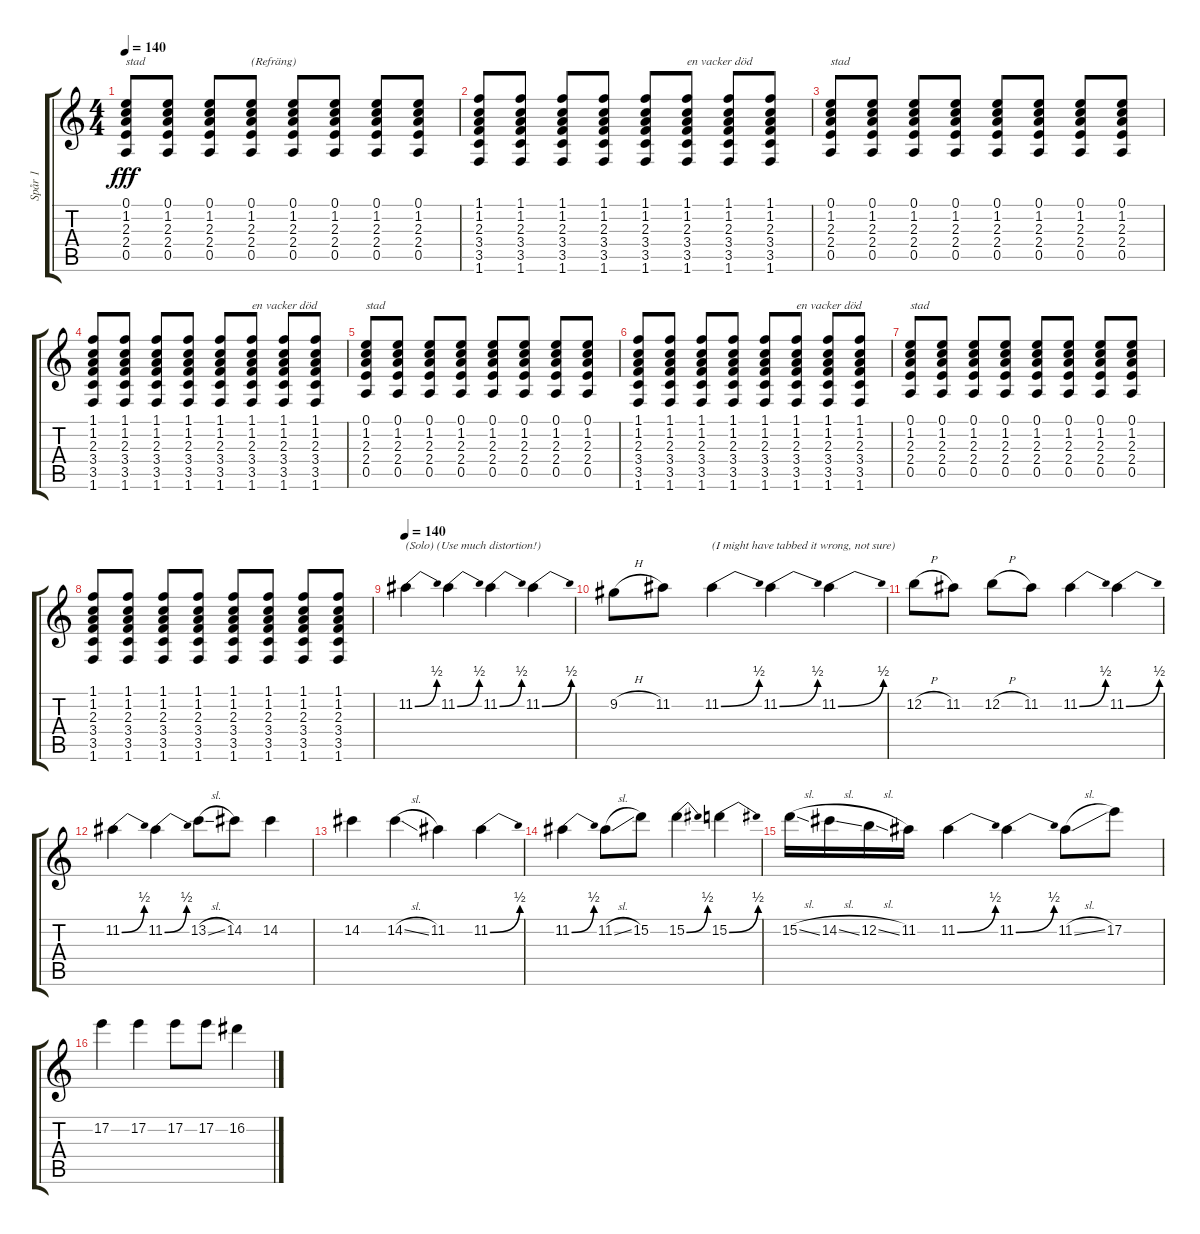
\track ("Spår 1" "Spår 1") {instrument distortionguitar}
\staff {score tabs}
\tuning (E4 B3 G3 D3 A2 E2) {hide}
\ts (4 4)
\tempo 140
\clef g2
\ks c
(0.1 1.2 2.3 2.4 0.5).8{txt "stad" dy fff} (0.1 1.2 2.3 2.4 0.5).8 (0.1 1.2 2.3 2.4 0.5).8 (0.1 1.2 2.3 2.4 0.5).8{txt "(Refräng)"} (0.1 1.2 2.3 2.4 0.5).8 (0.1 1.2 2.3 2.4 0.5).8 (0.1 1.2 2.3 2.4 0.5).8 (0.1 1.2 2.3 2.4 0.5).8 |
(1.1 1.2 2.3 3.4 3.5 1.6).8 (1.1 1.2 2.3 3.4 3.5 1.6).8 (1.1 1.2 2.3 3.4 3.5 1.6).8 (1.1 1.2 2.3 3.4 3.5 1.6).8 (1.1 1.2 2.3 3.4 3.5 1.6).8 (1.1 1.2 2.3 3.4 3.5 1.6).8{txt "en vacker död"} (1.1 1.2 2.3 3.4 3.5 1.6).8 (1.1 1.2 2.3 3.4 3.5 1.6).8 |
(0.1 1.2 2.3 2.4 0.5).8{txt "stad"} (0.1 1.2 2.3 2.4 0.5).8 (0.1 1.2 2.3 2.4 0.5).8 (0.1 1.2 2.3 2.4 0.5).8 (0.1 1.2 2.3 2.4 0.5).8 (0.1 1.2 2.3 2.4 0.5).8 (0.1 1.2 2.3 2.4 0.5).8 (0.1 1.2 2.3 2.4 0.5).8 |
(1.1 1.2 2.3 3.4 3.5 1.6).8 (1.1 1.2 2.3 3.4 3.5 1.6).8 (1.1 1.2 2.3 3.4 3.5 1.6).8 (1.1 1.2 2.3 3.4 3.5 1.6).8 (1.1 1.2 2.3 3.4 3.5 1.6).8 (1.1 1.2 2.3 3.4 3.5 1.6).8{txt "en vacker död"} (1.1 1.2 2.3 3.4 3.5 1.6).8 (1.1 1.2 2.3 3.4 3.5 1.6).8 |
(0.1 1.2 2.3 2.4 0.5).8{txt "stad"} (0.1 1.2 2.3 2.4 0.5).8 (0.1 1.2 2.3 2.4 0.5).8 (0.1 1.2 2.3 2.4 0.5).8 (0.1 1.2 2.3 2.4 0.5).8 (0.1 1.2 2.3 2.4 0.5).8 (0.1 1.2 2.3 2.4 0.5).8 (0.1 1.2 2.3 2.4 0.5).8 |
(1.1 1.2 2.3 3.4 3.5 1.6).8 (1.1 1.2 2.3 3.4 3.5 1.6).8 (1.1 1.2 2.3 3.4 3.5 1.6).8 (1.1 1.2 2.3 3.4 3.5 1.6).8 (1.1 1.2 2.3 3.4 3.5 1.6).8 (1.1 1.2 2.3 3.4 3.5 1.6).8{txt "en vacker död"} (1.1 1.2 2.3 3.4 3.5 1.6).8 (1.1 1.2 2.3 3.4 3.5 1.6).8 |
(0.1 1.2 2.3 2.4 0.5).8{txt "stad"} (0.1 1.2 2.3 2.4 0.5).8 (0.1 1.2 2.3 2.4 0.5).8 (0.1 1.2 2.3 2.4 0.5).8 (0.1 1.2 2.3 2.4 0.5).8 (0.1 1.2 2.3 2.4 0.5).8 (0.1 1.2 2.3 2.4 0.5).8 (0.1 1.2 2.3 2.4 0.5).8 |
(1.1 1.2 2.3 3.4 3.5 1.6).8 (1.1 1.2 2.3 3.4 3.5 1.6).8 (1.1 1.2 2.3 3.4 3.5 1.6).8 (1.1 1.2 2.3 3.4 3.5 1.6).8 (1.1 1.2 2.3 3.4 3.5 1.6).8 (1.1 1.2 2.3 3.4 3.5 1.6).8 (1.1 1.2 2.3 3.4 3.5 1.6).8 (1.1 1.2 2.3 3.4 3.5 1.6).8 |
\tempo 140
11.2{be (bend 0 0 60 2)}.4{txt "(Solo) (Use much distortion!)" volume 13 balance 16 instrument distortionguitar} 11.2{be (bend 0 0 60 2)}.4 11.2{be (bend 0 0 60 2)}.4 11.2{be (bend 0 0 60 2)}.4 |
9.2{h}.8 11.2.8 11.2{be (bend 0 0 60 2)}.4{txt "(I might have tabbed it wrong, not sure)"} 11.2{be (bend 0 0 60 2)}.4 11.2{be (bend 0 0 60 2)}.4 |
12.2{h}.8 11.2.8 12.2{h}.8 11.2.8 11.2{be (bend 0 0 60 2)}.4 11.2{be (bend 0 0 60 2)}.4 |
11.2{be (bend 0 0 60 2)}.4 11.2{be (bend 0 0 60 2)}.4 13.2{sl}.8 14.2.8 14.2.4 |
14.2.4 14.2{sl}.4 11.2.4 11.2{be (bend 0 0 60 2)}.4 |
11.2{be (bend 0 0 60 2)}.4 11.2{sl}.8 15.2.8 15.2{be (bend 0 0 60 2)}.4 15.2{be (bend 0 0 60 2)}.4 |
15.2{sl}.16 14.2{sl}.16 12.2{sl}.16 11.2.16 11.2{be (bend 0 0 60 2)}.4 11.2{be (bend 0 0 60 2)}.4 11.2{sl}.8 17.2.8 |
17.2.4 17.2.4 17.2.8 17.2.8 16.2.4
